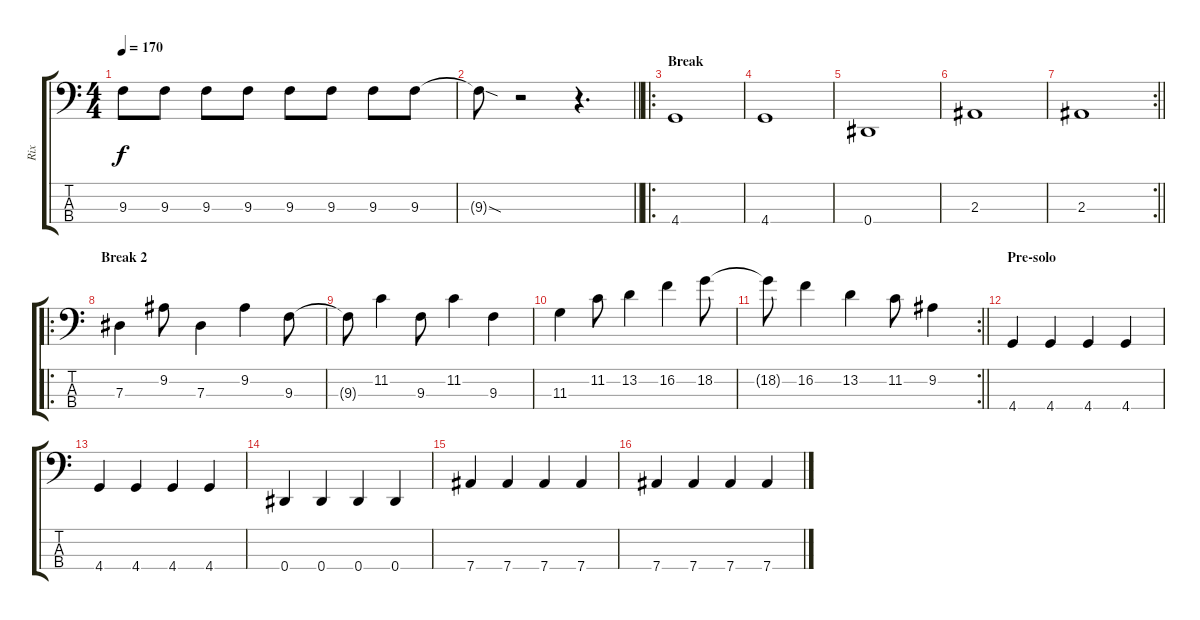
\track ("Rix" "Rix") {instrument acousticbass}
\staff {score tabs}
\tuning (Gb2 Db2 Ab1 Eb1) {hide}
\ts (4 4)
\tempo 170
\clef f4
\ks c
9.3{t}.8{dy f} 9.3.8 9.3.8 9.3.8 9.3.8 9.3.8 9.3.8 9.3.8 |
\barLineRight lightlight
9.3{sod t}.8 r.2 r.4{d} |
\ro
\section ("" "Break")
4.4.1 |
4.4.1 |
0.4.1 |
2.3.1 |
\rc 2
\barLineRight lightlight
2.3.1 |
\ro
\section ("" "Break 2")
7.3.4 9.2.8 7.3.4 9.2.4 9.3.8 |
9.3{t}.8 11.2.4 9.3.8 11.2.4 9.3.4 |
11.3.4 11.2.8 13.2.4 16.2.4 18.2.8 |
\rc 2
\barLineRight lightlight
18.2{t}.8 16.2.4 13.2.4 11.2.8 9.2.4 |
\section ("" "Pre-solo")
4.4.4 4.4.4 4.4.4 4.4.4 |
4.4.4 4.4.4 4.4.4 4.4.4 |
0.4.4 0.4.4 0.4.4 0.4.4 |
7.4.4 7.4.4 7.4.4 7.4.4 |
7.4.4 7.4.4 7.4.4 7.4.4
